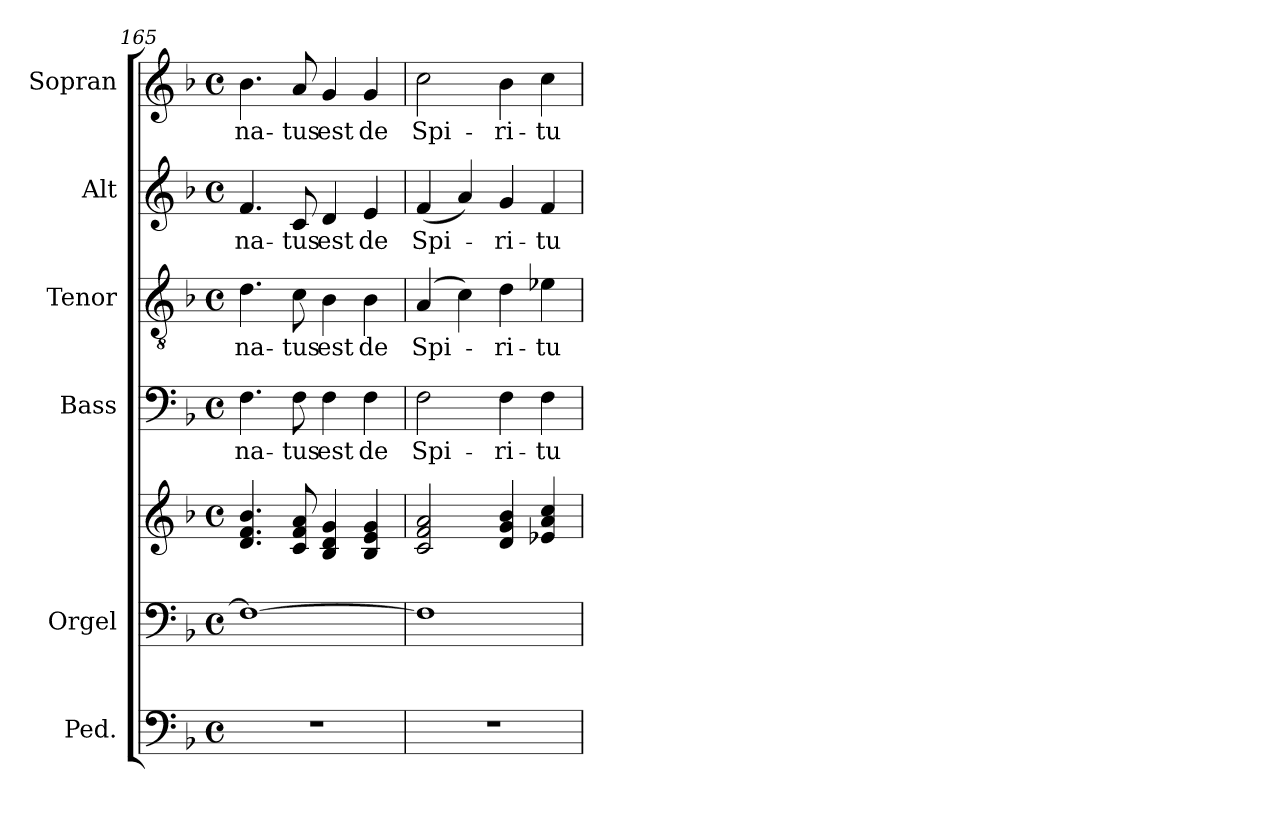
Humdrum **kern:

**kern	**kern	**kern	**kern	**text	**kern	**text	**kern	**text	**kern	**text
*part6	*part5	*part5	*part4	*part4	*part3	*part3	*part2	*part2	*part1	*part1
*staff7	*staff6	*staff5	*staff4	*staff4	*staff3	*staff3	*staff2	*staff2	*staff1	*staff1
*I"Ped.	*I"Orgel	*	*I"Bass	*	*I"Tenor	*	*I"Alt	*	*I"Sopran	*
*	*I'Org.	*	*I'B.	*	*I'T.	*	*I'A.	*	*I'S.	*
*clefF4	*clefF4	*clefG2	*clefF4	*	*clefGv2	*	*clefG2	*	*clefG2	*
*ITrd7c12	*	*	*	*	*	*	*	*	*	*
*k[b-]	*k[b-]	*k[b-]	*k[b-]	*	*k[b-]	*	*k[b-]	*	*k[b-]	*
*F:	*F:	*F:	*F:	*	*F:	*	*F:	*	*F:	*
*M4/4	*M4/4	*M4/4	*M4/4	*	*M4/4	*	*M4/4	*	*M4/4	*
*met(c)	*met(c)	*met(c)	*met(c)	*	*met(c)	*	*met(c)	*	*met(c)	*
=165	=165	=165	=165	=165	=165	=165	=165	=165	=165	=165
!	!	!	!	!LO:LY:b	!	!LO:LY:b	!	!LO:LY:b	!	!LO:LY:b
1r	1F_	4.d/ 4.f/ 4.b-/	4.F\	-na-	4.d\	-na-	4.f/	-na-	4.b-\	-na-
!	!	!	!	!LO:LY:b	!	!LO:LY:b	!	!LO:LY:b	!	!LO:LY:b
.	.	8c/ 8f/ 8a/	8F\	-tus	8c\	-tus	8c/	-tus	8a/	-tus
!	!	!	!	!LO:LY:b	!	!LO:LY:b	!	!LO:LY:b	!	!LO:LY:b
.	.	4B-/ 4d/ 4g/	4F\	est	4B-\	est	4d/	est	4g/	est
!	!	!	!	!LO:LY:b	!	!LO:LY:b	!	!LO:LY:b	!	!LO:LY:b
.	.	4B-/ 4e/ 4g/	4F\	de	4B-\	de	4e/	de	4g/	de
=166	=166	=166	=166	=166	=166	=166	=166	=166	=166	=166
!	!	!	!	!LO:LY:b	!	!LO:LY:b	!	!LO:LY:b	!	!LO:LY:b
1r	1F]	2c/ 2f/ 2a/	2F\	Spi-	(>4A/	Spi-	(<4f/	Spi-	2cc\	Spi-
.	.	.	.	.	4c\)	.	4a/)	.	.	.
!	!	!	!	!LO:LY:b	!	!LO:LY:b	!	!LO:LY:b	!	!LO:LY:b
.	.	4d/ 4g/ 4b-/	4F\	-ri-	4d\	-ri-	4g/	-ri-	4b-\	-ri-
!	!	!	!	!LO:LY:b	!	!LO:LY:b	!	!LO:LY:b	!	!LO:LY:b
.	.	4e-X/ 4a/ 4cc/	4F\	-tu	4e-X\	-tu	4f/	-tu	4cc\	-tu
=	=	=	=	=	=	=	=	=	=	=
*-	*-	*-	*-	*-	*-	*-	*-	*-	*-	*-
